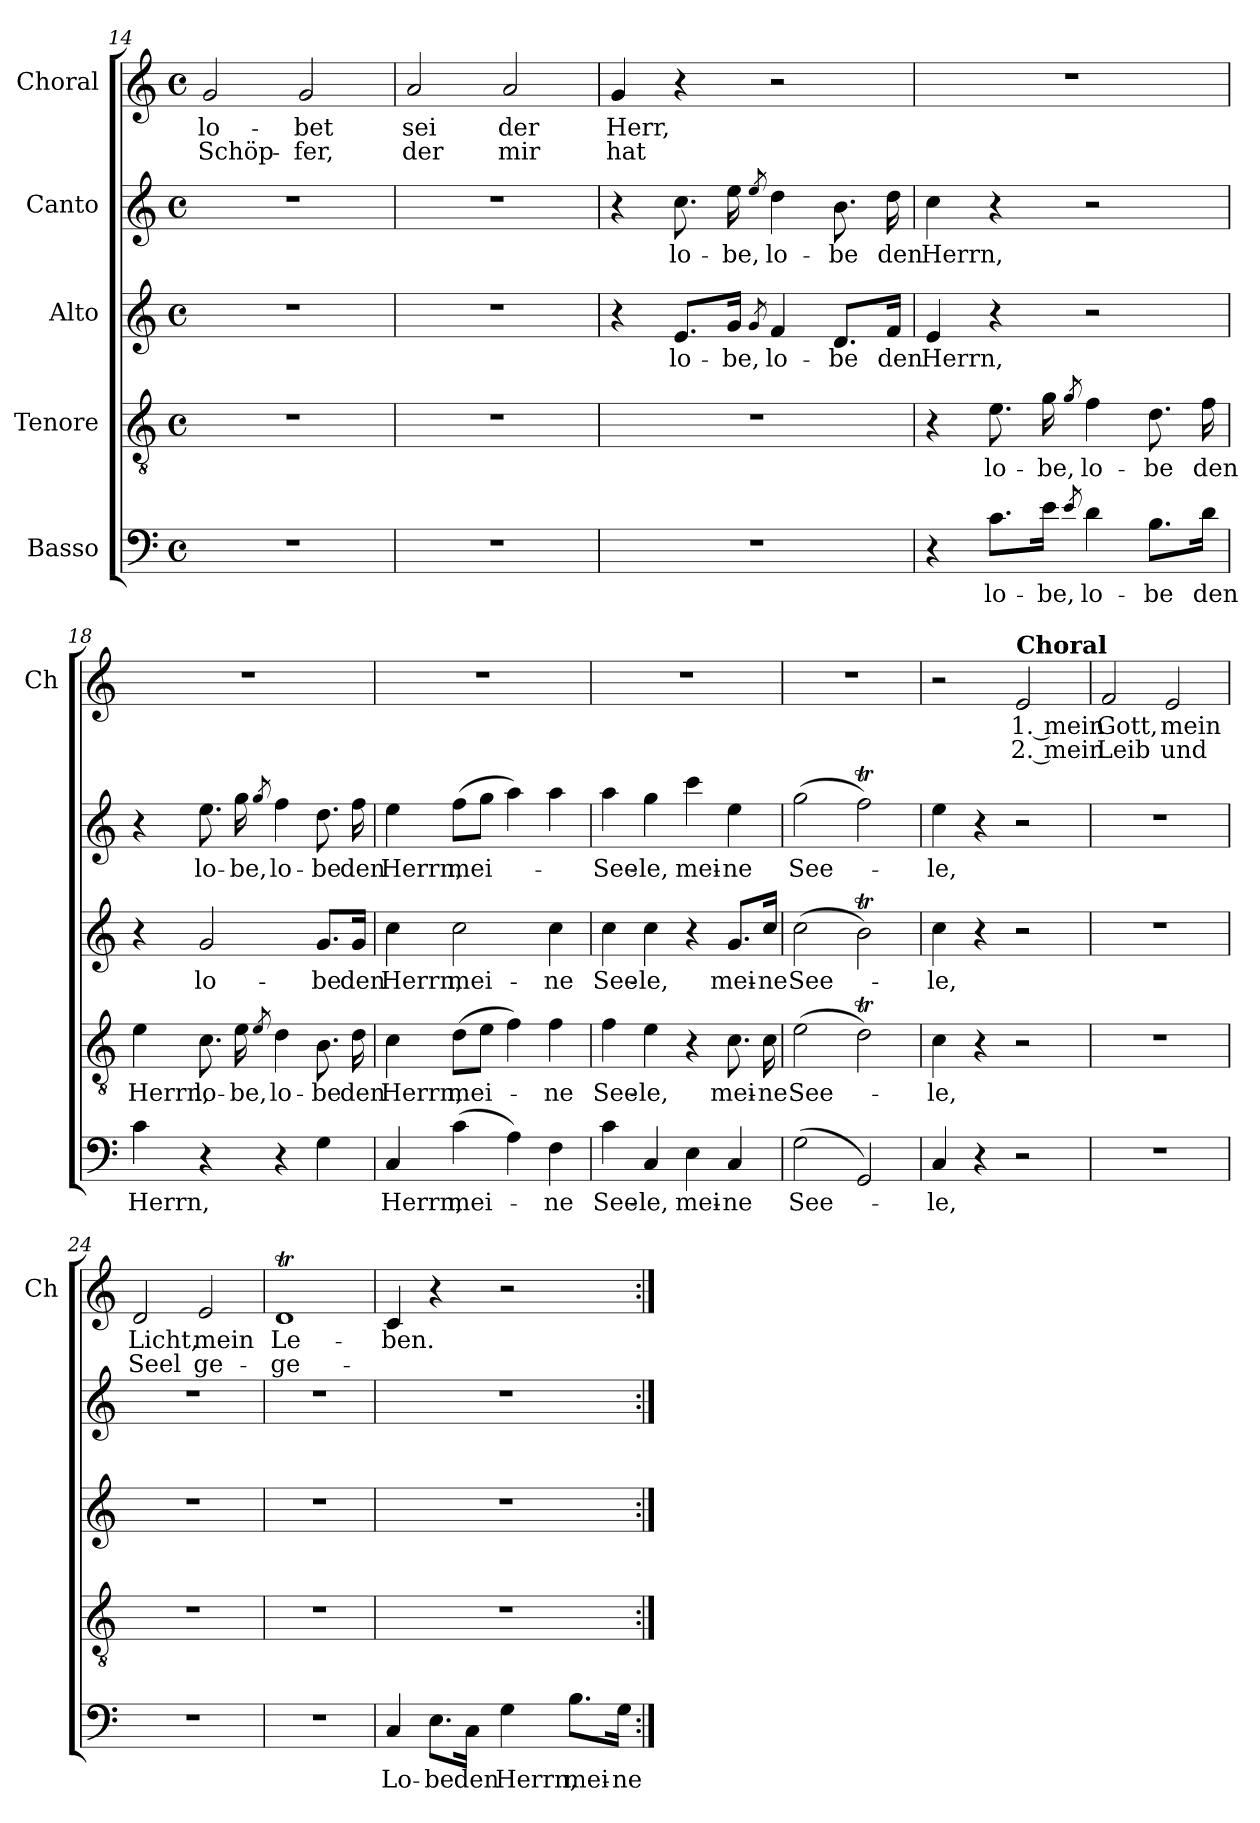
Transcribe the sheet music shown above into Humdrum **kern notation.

**kern	**text	**kern	**text	**kern	**text	**kern	**text	**kern	**text	**text
*part5	*part5	*part4	*part4	*part3	*part3	*part2	*part2	*part1	*part1	*part1
*staff5	*staff5	*staff4	*staff4	*staff3	*staff3	*staff2	*staff2	*staff1	*staff1	*staff1
*I"Basso	*	*I"Tenore	*	*I"Alto	*	*I"Canto	*	*I"Choral	*	*
*	*	*	*	*	*	*	*	*I'Ch	*	*
*clefF4	*	*clefGv2	*	*clefG2	*	*clefG2	*	*clefG2	*	*
*k[]	*	*k[]	*	*k[]	*	*k[]	*	*k[]	*	*
*M4/4	*	*M4/4	*	*M4/4	*	*M4/4	*	*M4/4	*	*
*met(c)	*	*met(c)	*	*met(c)	*	*met(c)	*	*met(c)	*	*
=14	=14	=14	=14	=14	=14	=14	=14	=14	=14	=14
!	!	!	!	!	!	!	!	!	!LO:LY:b	!LO:LY:b
1r	.	1r	.	1r	.	1r	.	2g/	-lo-	Schöp-
!	!	!	!	!	!	!	!	!	!LO:LY:b	!LO:LY:b
.	.	.	.	.	.	.	.	2g/	-bet	-fer,
=15	=15	=15	=15	=15	=15	=15	=15	=15	=15	=15
!	!	!	!	!	!	!	!	!	!LO:LY:b	!LO:LY:b
1r	.	1r	.	1r	.	1r	.	2a/	sei	der
!	!	!	!	!	!	!	!	!	!LO:LY:b	!LO:LY:b
.	.	.	.	.	.	.	.	2a/	der	mir
=16	=16	=16	=16	=16	=16	=16	=16	=16	=16	=16
!	!	!	!	!	!	!	!	!	!LO:LY:b	!LO:LY:b
1r	.	1r	.	4r	.	4r	.	4g/	Herr,	hat
!	!	!	!	!	!LO:LY:b	!	!LO:LY:b	!	!	!
.	.	.	.	8.e/L	lo-	8.cc\	lo-	4r	.	.
!	!	!	!	!	!LO:LY:b	!	!LO:LY:b	!	!	!
.	.	.	.	16g/Jk	-be,	16ee\	-be,	.	.	.
.	.	.	.	8qg/	.	8qee/	.	.	.	.
!	!	!	!	!	!LO:LY:b	!	!LO:LY:b	!	!	!
.	.	.	.	4f/	lo-	4dd\	lo-	2r	.	.
!	!	!	!	!	!LO:LY:b	!	!LO:LY:b	!	!	!
.	.	.	.	8.d/L	-be	8.b\	-be	.	.	.
!	!	!	!	!	!LO:LY:b	!	!LO:LY:b	!	!	!
.	.	.	.	16f/Jk	den	16dd\	den	.	.	.
=17	=17	=17	=17	=17	=17	=17	=17	=17	=17	=17
!	!	!	!	!	!LO:LY:b	!	!LO:LY:b	!	!	!
4r	.	4r	.	4e/	Herrn,	4cc\	Herrn,	1r	.	.
!	!LO:LY:b	!	!LO:LY:b	!	!	!	!	!	!	!
8.c\L	lo-	8.e\	lo-	4r	.	4r	.	.	.	.
!	!LO:LY:b	!	!LO:LY:b	!	!	!	!	!	!	!
16e\Jk	-be,	16g\	-be,	.	.	.	.	.	.	.
8qe/	.	8qg/	.	.	.	.	.	.	.	.
!	!LO:LY:b	!	!LO:LY:b	!	!	!	!	!	!	!
4d\	lo-	4f\	lo-	2r	.	2r	.	.	.	.
!	!LO:LY:b	!	!LO:LY:b	!	!	!	!	!	!	!
8.B\L	-be	8.d\	-be	.	.	.	.	.	.	.
!	!LO:LY:b	!	!LO:LY:b	!	!	!	!	!	!	!
16d\Jk	den	16f\	den	.	.	.	.	.	.	.
!!LO:LB:g=z
=18	=18	=18	=18	=18	=18	=18	=18	=18	=18	=18
!	!LO:LY:b	!	!LO:LY:b	!	!	!	!	!	!	!
4c\	Herrn,	4e\	Herrn,	4r	.	4r	.	1r	.	.
!	!	!	!LO:LY:b	!	!LO:LY:b	!	!LO:LY:b	!	!	!
4r	.	8.c\	lo-	2g/	lo-	8.ee\	lo-	.	.	.
!	!	!	!LO:LY:b	!	!	!	!LO:LY:b	!	!	!
.	.	16e\	-be,	.	.	16gg\	-be,	.	.	.
.	.	8qe/	.	.	.	8qgg/	.	.	.	.
!	!	!	!LO:LY:b	!	!	!	!LO:LY:b	!	!	!
4r	.	4d\	lo-	.	.	4ff\	lo-	.	.	.
!	!	!	!LO:LY:b	!	!LO:LY:b	!	!LO:LY:b	!	!	!
4G\	.	8.B\	-be	8.g/L	-be	8.dd\	-be	.	.	.
!	!	!	!LO:LY:b	!	!LO:LY:b	!	!LO:LY:b	!	!	!
.	.	16d\	den	16g/Jk	den	16ff\	den	.	.	.
=19	=19	=19	=19	=19	=19	=19	=19	=19	=19	=19
!	!LO:LY:b	!	!LO:LY:b	!	!LO:LY:b	!	!LO:LY:b	!	!	!
4C/	Herrn,	4c\	Herrn,	4cc\	Herrn,	4ee\	Herrn,	1r	.	.
!	!LO:LY:b	!	!LO:LY:b	!	!LO:LY:b	!	!LO:LY:b	!	!	!
(4c\	mei-	(8d\L	mei-	2cc\	mei-	(8ff\L	mei-	.	.	.
.	.	8e\J	.	.	.	8gg\J	.	.	.	.
4A\)	.	4f\)	.	.	.	4aa\)	.	.	.	.
!	!LO:LY:b	!	!LO:LY:b	!	!LO:LY:b	!	!	!	!	!
4F\	-ne	4f\	-ne	4cc\	-ne	4aa\	.	.	.	.
=20	=20	=20	=20	=20	=20	=20	=20	=20	=20	=20
!	!LO:LY:b	!	!LO:LY:b	!	!LO:LY:b	!	!LO:LY:b	!	!	!
4c\	See-	4f\	See-	4cc\	See-	4aa\	See-	1r	.	.
!	!LO:LY:b	!	!LO:LY:b	!	!LO:LY:b	!	!LO:LY:b	!	!	!
4C/	-le,	4e\	-le,	4cc\	-le,	4gg\	-le,	.	.	.
!	!LO:LY:b	!	!	!	!	!	!LO:LY:b	!	!	!
4E\	mei-	4r	.	4r	.	4ccc\	mei-	.	.	.
!	!LO:LY:b	!	!LO:LY:b	!	!LO:LY:b	!	!LO:LY:b	!	!	!
4C/	-ne	8.c\	mei-	8.g/L	mei-	4ee\	-ne	.	.	.
!	!	!	!LO:LY:b	!	!LO:LY:b	!	!	!	!	!
.	.	16c\	-ne	16cc/Jk	-ne	.	.	.	.	.
=21	=21	=21	=21	=21	=21	=21	=21	=21	=21	=21
!	!LO:LY:b	!	!LO:LY:b	!	!LO:LY:b	!	!LO:LY:b	!	!	!
(2G\	See-	(2e\	See-	(2cc\	See-	(2gg\	See-	1r	.	.
2GG/)	.	2dT\)	.	2bt\)	.	2ffT\)	.	.	.	.
!!LO:PB:g=z
=22	=22	=22	=22	=22	=22	=22	=22	=22	=22	=22
!	!LO:LY:b	!	!LO:LY:b	!	!LO:LY:b	!	!LO:LY:b	!	!	!
4C/	-le,	4c\	-le,	4cc\	-le,	4ee\	-le,	2r	.	.
4r	.	4r	.	4r	.	4r	.	.	.	.
!	!	!	!	!	!	!	!	!LO:TX:a:B:t=Choral	!	!
!	!	!	!	!	!	!	!	!	!LO:LY:b	!LO:LY:b
2r	.	2r	.	2r	.	2r	.	2e/	1. mein	2. mein
=23	=23	=23	=23	=23	=23	=23	=23	=23	=23	=23
!	!	!	!	!	!	!	!	!	!LO:LY:b	!LO:LY:b
1r	.	1r	.	1r	.	1r	.	2f/	Gott,	Leib
!	!	!	!	!	!	!	!	!	!LO:LY:b	!LO:LY:b
.	.	.	.	.	.	.	.	2e/	mein	und
=24	=24	=24	=24	=24	=24	=24	=24	=24	=24	=24
!	!	!	!	!	!	!	!	!	!LO:LY:b	!LO:LY:b
1r	.	1r	.	1r	.	1r	.	2d/	Licht,	Seel
!	!	!	!	!	!	!	!	!	!LO:LY:b	!LO:LY:b
.	.	.	.	.	.	.	.	2e/	mein	ge-
=25	=25	=25	=25	=25	=25	=25	=25	=25	=25	=25
!	!	!	!	!	!	!	!	!	!LO:LY:b	!LO:LY:b
1r	.	1r	.	1r	.	1r	.	1dT	Le-	-ge-
=26	=26	=26	=26	=26	=26	=26	=26	=26	=26	=26
!	!LO:LY:b	!	!	!	!	!	!	!	!LO:LY:b	!
4C/	Lo-	1r	.	1r	.	1r	.	4c/	-ben.	.
!	!LO:LY:b	!	!	!	!	!	!	!	!	!
8.E\L	-be	.	.	.	.	.	.	4r	.	.
!	!LO:LY:b	!	!	!	!	!	!	!	!	!
16C\Jk	den	.	.	.	.	.	.	.	.	.
!	!LO:LY:b	!	!	!	!	!	!	!	!	!
4G\	Herrn,	.	.	.	.	.	.	2r	.	.
!	!LO:LY:b	!	!	!	!	!	!	!	!	!
8.B\L	mei-	.	.	.	.	.	.	.	.	.
!	!LO:LY:b	!	!	!	!	!	!	!	!	!
16G\Jk	-ne	.	.	.	.	.	.	.	.	.
=:|!	=:|!	=:|!	=:|!	=:|!	=:|!	=:|!	=:|!	=:|!	=:|!	=:|!
*-	*-	*-	*-	*-	*-	*-	*-	*-	*-	*-
